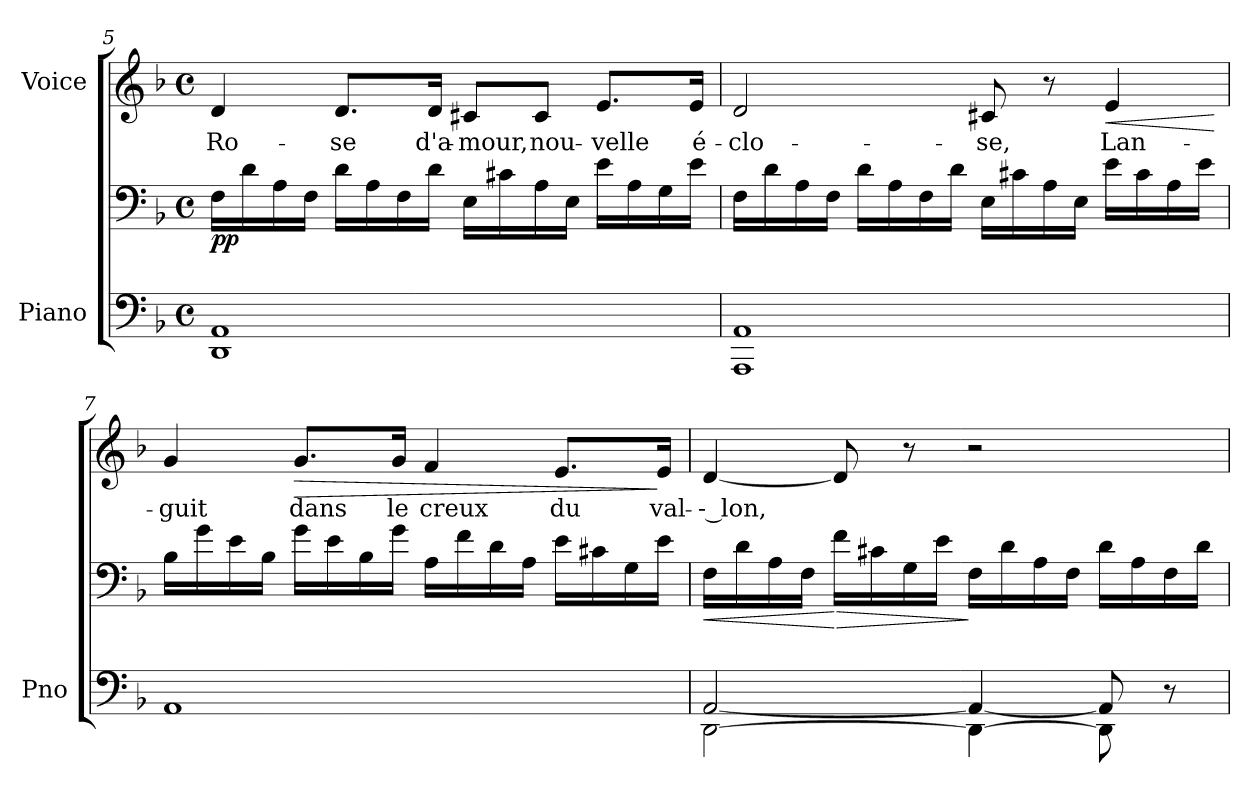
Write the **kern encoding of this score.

**kern	**kern	**dynam	**kern	**text	**dynam
*part2	*part2	*part2	*part1	*part1	*part1
*staff3	*staff2	*staff2/3	*staff1	*staff1	*staff1
*I"Piano	*	*	*I"Voice	*	*
*I'Pno	*	*	*	*	*
!!LO:LB:g=z
*clefF4	*clefF4	*	*clefG2	*	*
*k[b-]	*k[b-]	*	*k[b-]	*	*
*M4/4	*M4/4	*	*M4/4	*	*
*met(c)	*met(c)	*	*met(c)	*	*
=5	=5	=5	=5	=5	=5
!	!	!LO:DY:b	!	!LO:LY:b	!LO:DY:a
1DD 1AA	16F\LL	pp	4d/	Ro-	other-dynamics
.	16d\	.	.	.	.
.	16A\	.	.	.	.
.	16F\JJ	.	.	.	.
!	!	!	!	!LO:LY:b	!
.	16d\LL	.	8.d/L	-se	.
.	16A\	.	.	.	.
.	16F\	.	.	.	.
!	!	!	!	!LO:LY:b	!
.	16d\JJ	.	16d/Jk	d'a-	.
!	!	!	!	!LO:LY:b	!
.	16E\LL	.	8c#X/L	-mour,	.
.	16c#X\	.	.	.	.
!	!	!	!	!LO:LY:b	!
.	16A\	.	8c#/J	nou-	.
.	16E\JJ	.	.	.	.
!	!	!	!	!LO:LY:b	!
.	16e\LL	.	8.e/L	-velle	.
.	16A\	.	.	.	.
.	16G\	.	.	.	.
!	!	!	!	!LO:LY:b	!
.	16e\JJ	.	16e/Jk	é-	.
=6	=6	=6	=6	=6	=6
!	!	!	!	!LO:LY:b	!
1AAA 1AA	16F\LL	.	2d/	-clo-	.
.	16d\	.	.	.	.
.	16A\	.	.	.	.
.	16F\JJ	.	.	.	.
.	16d\LL	.	.	.	.
.	16A\	.	.	.	.
.	16F\	.	.	.	.
.	16d\JJ	.	.	.	.
!	!	!	!	!LO:LY:b	!
.	16E\LL	.	8c#X/	-se,	.
.	16c#X\	.	.	.	.
.	16A\	.	8r	.	.
.	16E\JJ	.	.	.	.
!	!	!	!	!LO:LY:b	!LO:HP:b
.	16e\LL	.	4e/	Lan-	<
.	16c#\	.	.	.	.
.	16A\	.	.	.	.
.	16e\JJ	.	.	.	.
.	.	.	.	.	[
=7	=7	=7	=7	=7	=7
!	!	!	!	!LO:LY:b	!
1AA	16B-\LL	.	4g/	-guit	.
.	16g\	.	.	.	.
.	16e\	.	.	.	.
.	16B-\JJ	.	.	.	.
!	!	!	!	!LO:LY:b	!LO:HP:b
.	16g\LL	.	8.g/L	dans	>
.	16e\	.	.	.	.
.	16B-\	.	.	.	.
!	!	!	!	!LO:LY:b	!
.	16g\JJ	.	16g/Jk	le	.
!	!	!	!	!LO:LY:b	!
.	16A\LL	.	4f/	creux	.
.	16f\	.	.	.	.
.	16d\	.	.	.	.
.	16A\JJ	.	.	.	.
!	!	!	!	!LO:LY:b	!
.	16e\LL	.	8.e/L	du	.
.	16c#X\	.	.	.	.
.	16G\	.	.	.	.
!	!	!	!	!LO:LY:b	!
.	16e\JJ	.	16e/Jk	val-	]
!!LO:LB:g=z
=8	=8	=8	=8	=8	=8
*^	*	*	*	*	*
!	!	!	!LO:HP:b	!	!LO:LY:b	!
[2DD\	[2AA/	16F\LL	<	[4d/	-- lon,	.
.	.	16d\	.	.	.	.
.	.	16A\	.	.	.	.
.	.	16F\JJ	.	.	.	.
!	!	!	!LO:HP:n=1:b	!	!	!
.	.	16f\LL	[ >	8d/]	.	.
.	.	16c#X\	.	.	.	.
.	.	16G\	.	8r	.	.
.	.	16e\JJ	.	.	.	.
4DD\_	4AA/_	16F\LL	]	2r	.	.
.	.	16d\	.	.	.	.
.	.	16A\	.	.	.	.
.	.	16F\JJ	.	.	.	.
8DD\]	8AA/]	16d\LL	.	.	.	.
.	.	16A\	.	.	.	.
8r	8ryy	16F\	.	.	.	.
.	.	16d\JJ	.	.	.	.
*v	*v	*	*	*	*	*
=	=	=	=	=	=
*-	*-	*-	*-	*-	*-
